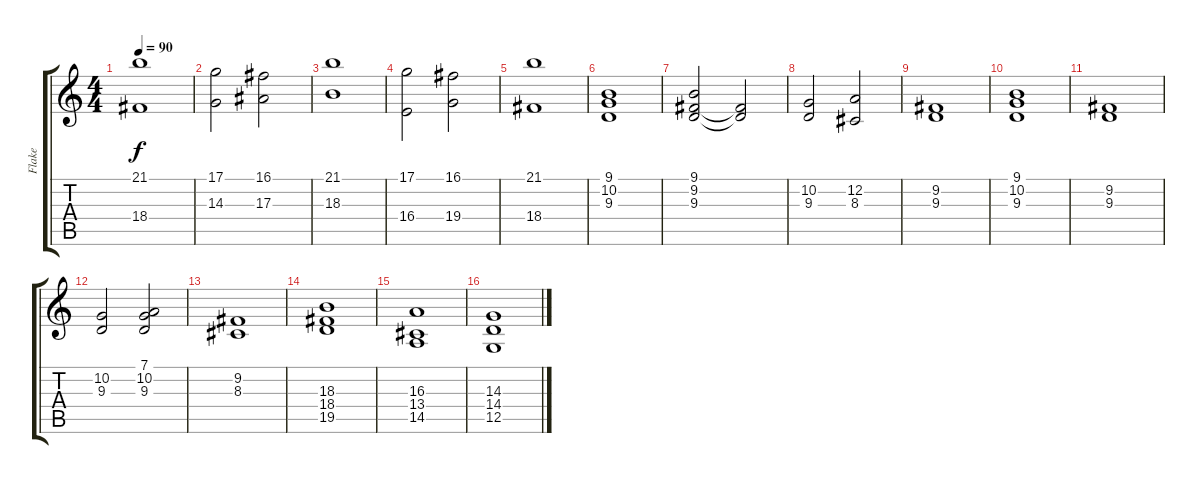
\track ("Flake" "Flake") {instrument stringensemble1}
\staff {score tabs}
\tuning (D4 A3 F3 C3 G2 C2) {hide}
\ts (4 4)
\tempo 90
\clef g2
\ks c
(21.1 18.4).1{dy f} |
(17.1 14.3).2 (16.1 17.3).2 |
(21.1 18.3).1 |
(17.1 16.4).2 (16.1 19.4).2 |
(21.1 18.4).1 |
(9.1 10.2 9.3).1 |
(9.1 9.2 9.3).2 (9.2{t} 9.3{t}).2 |
(10.2 9.3).2 (12.2 8.3).2 |
(9.2 9.3).1 |
(9.1 10.2 9.3).1 |
(9.2 9.3).1 |
(10.2 9.3).2 (7.1 10.2 9.3).2 |
(9.2 8.3).1 |
(18.3 18.4 19.5).1 |
(16.3 13.4 14.5).1 |
(14.3 14.4 12.5).1
